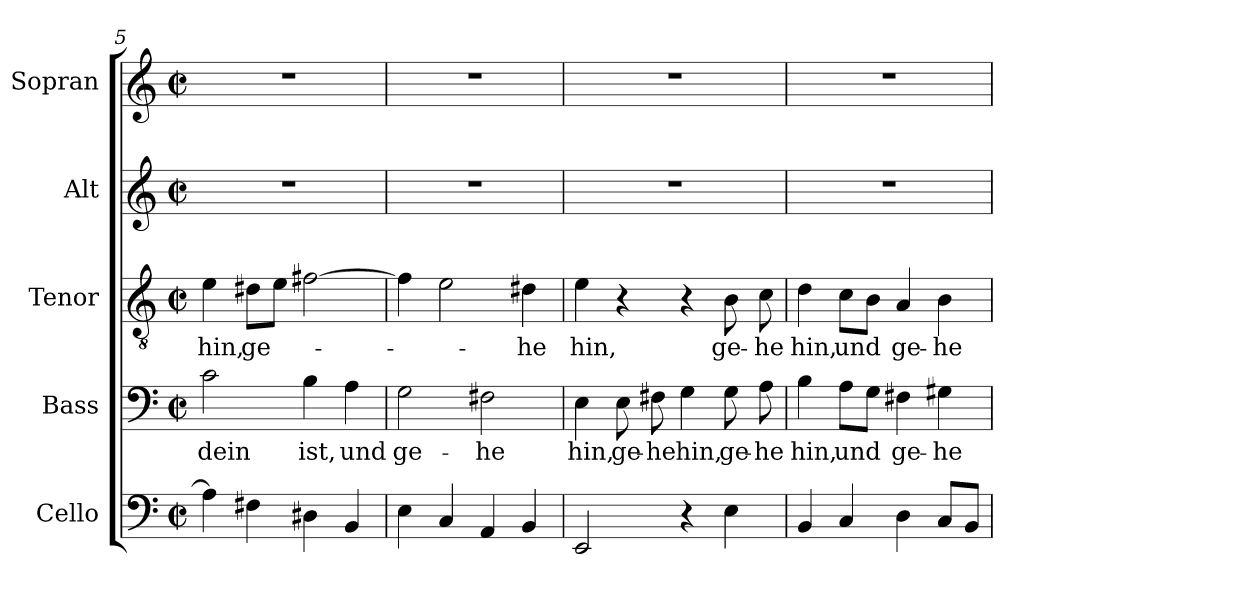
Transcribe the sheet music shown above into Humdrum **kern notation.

**kern	**kern	**text	**kern	**text	**kern	**kern
*part5	*part4	*part4	*part3	*part3	*part2	*part1
*staff5	*staff4	*staff4	*staff3	*staff3	*staff2	*staff1
*I"Cello	*I"Bass	*	*I"Tenor	*	*I"Alt	*I"Sopran
*	*I'B.	*	*I'T.	*	*I'A.	*I'S.
*clefF4	*clefF4	*	*clefGv2	*	*clefG2	*clefG2
*	*	*	*ITrd7c12	*	*	*
*k[]	*k[]	*	*k[]	*	*k[]	*k[]
*C:	*C:	*	*C:	*	*C:	*C:
*M2/2	*M2/2	*	*M2/2	*	*M2/2	*M2/2
*met(c|)	*met(c|)	*	*met(c|)	*	*met(c|)	*met(c|)
=5	=5	=5	=5	=5	=5	=5
!	!	!LO:LY:b:color=#000000	!	!	!	!
!	!	!	!	!LO:LY:b:color=#000000	!	!
4Ai\]	2ci\	dein	4Ei\	hin,	1r	1r
!	!	!	!	!LO:LY:b:color=#000000	!	!
4F#Xi\	.	.	8D#Xi\L	ge-	.	.
.	.	.	8Ei\J	.	.	.
!	!	!LO:LY:b:color=#000000	!	!	!	!
4D#Xi\	4Bi\	ist,	[>2F#Xi\	.	.	.
!	!	!LO:LY:b:color=#000000	!	!	!	!
4BBi/	4Ai\	und	.	.	.	.
!!LO:PB:g=z
=6	=6	=6	=6	=6	=6	=6
!	!	!LO:LY:b:color=#000000	!	!	!	!
4Ei\	2Gi\	ge-	4F#i\]	.	1r	1r
4Ci/	.	.	2Ei\	.	.	.
!	!	!LO:LY:b:color=#000000	!	!	!	!
4AAi/	2F#Xi\	-he	.	.	.	.
!	!	!	!	!LO:LY:b:color=#000000	!	!
4BBi/	.	.	4D#Xi\	-he	.	.
=7	=7	=7	=7	=7	=7	=7
!	!	!LO:LY:b:color=#000000	!	!	!	!
!	!	!	!	!LO:LY:b:color=#000000	!	!
2EEi/	4Ei\	hin,	4Ei\	hin,	1r	1r
!	!	!LO:LY:b:color=#000000	!	!	!	!
.	8Ei\	ge-	4r	.	.	.
!	!	!LO:LY:b:color=#000000	!	!	!	!
.	8F#Xi\	-he	.	.	.	.
!	!	!LO:LY:b:color=#000000	!	!	!	!
4r	4Gi\	hin,	4r	.	.	.
!	!	!LO:LY:b:color=#000000	!	!	!	!
!	!	!	!	!LO:LY:b:color=#000000	!	!
4Ei\	8Gi\	ge-	8BBi\	ge-	.	.
!	!	!LO:LY:b:color=#000000	!	!	!	!
!	!	!	!	!LO:LY:b:color=#000000	!	!
.	8Ai\	-he	8Ci\	-he	.	.
=8	=8	=8	=8	=8	=8	=8
!	!	!LO:LY:b:color=#000000	!	!	!	!
!	!	!	!	!LO:LY:b:color=#000000	!	!
4BBi/	4Bi\	hin,	4Di\	hin,	1r	1r
!	!	!LO:LY:b:color=#000000	!	!	!	!
!	!	!	!	!LO:LY:b:color=#000000	!	!
4Ci/	8Ai\L	und	8Ci\L	und	.	.
.	8Gi\J	.	8BBi\J	.	.	.
!	!	!LO:LY:b:color=#000000	!	!	!	!
!	!	!	!	!LO:LY:b:color=#000000	!	!
4Di\	4F#Xi\	ge-	4AAi/	ge-	.	.
!	!	!LO:LY:b:color=#000000	!	!	!	!
!	!	!	!	!LO:LY:b:color=#000000	!	!
8Ci/L	4G#Xi\	-he	4BBi\	-he	.	.
8BBi/J	.	.	.	.	.	.
=	=	=	=	=	=	=
*-	*-	*-	*-	*-	*-	*-
